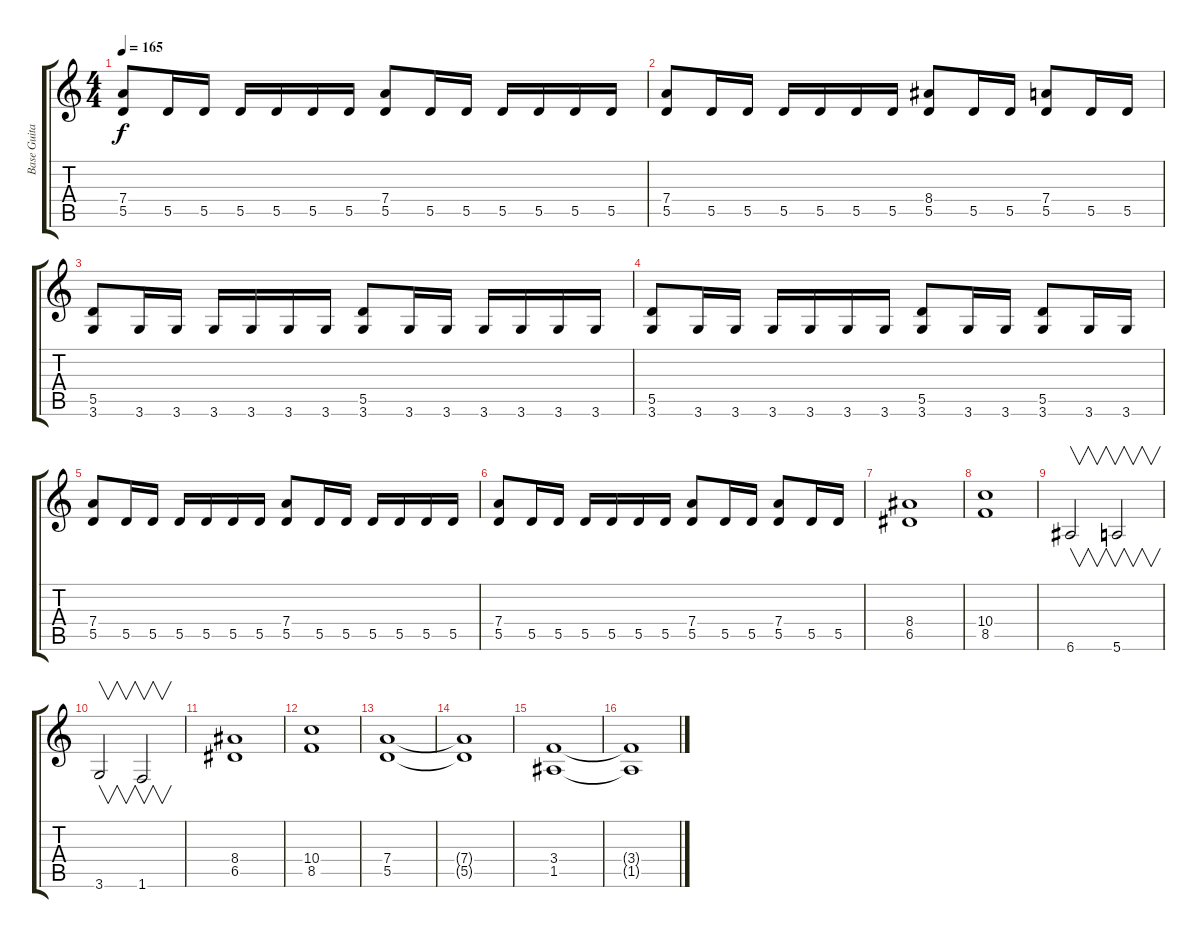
\track ("Base Guitar" "Base Guita") {instrument distortionguitar}
\staff {score tabs}
\tuning (E4 B3 G3 D3 A2 E2) {hide}
\ts (4 4)
\tempo 165
\clef g2
\ks c
(7.4 5.5).8{dy f} 5.5.16 5.5.16 5.5.16 5.5.16 5.5.16 5.5.16 (7.4 5.5).8 5.5.16 5.5.16 5.5.16 5.5.16 5.5.16 5.5.16 |
(7.4 5.5).8 5.5.16 5.5.16 5.5.16 5.5.16 5.5.16 5.5.16 (8.4 5.5).8 5.5.16 5.5.16 (7.4 5.5).8 5.5.16 5.5.16 |
(5.5 3.6).8 3.6.16 3.6.16 3.6.16 3.6.16 3.6.16 3.6.16 (5.5 3.6).8 3.6.16 3.6.16 3.6.16 3.6.16 3.6.16 3.6.16 |
(5.5 3.6).8 3.6.16 3.6.16 3.6.16 3.6.16 3.6.16 3.6.16 (5.5 3.6).8 3.6.16 3.6.16 (5.5 3.6).8 3.6.16 3.6.16 |
(7.4 5.5).8 5.5.16 5.5.16 5.5.16 5.5.16 5.5.16 5.5.16 (7.4 5.5).8 5.5.16 5.5.16 5.5.16 5.5.16 5.5.16 5.5.16 |
(7.4 5.5).8 5.5.16 5.5.16 5.5.16 5.5.16 5.5.16 5.5.16 (7.4 5.5).8 5.5.16 5.5.16 (7.4 5.5).8 5.5.16 5.5.16 |
(8.4 6.5).1 |
(10.4 8.5).1 |
6.6.2{v} 5.6.2{v} |
3.6.2{v} 1.6.2{v} |
(8.4 6.5).1 |
(10.4 8.5).1 |
(7.4 5.5).1 |
(7.4{t} 5.5{t}).1 |
(3.4 1.5).1 |
(3.4{t} 1.5{t}).1
